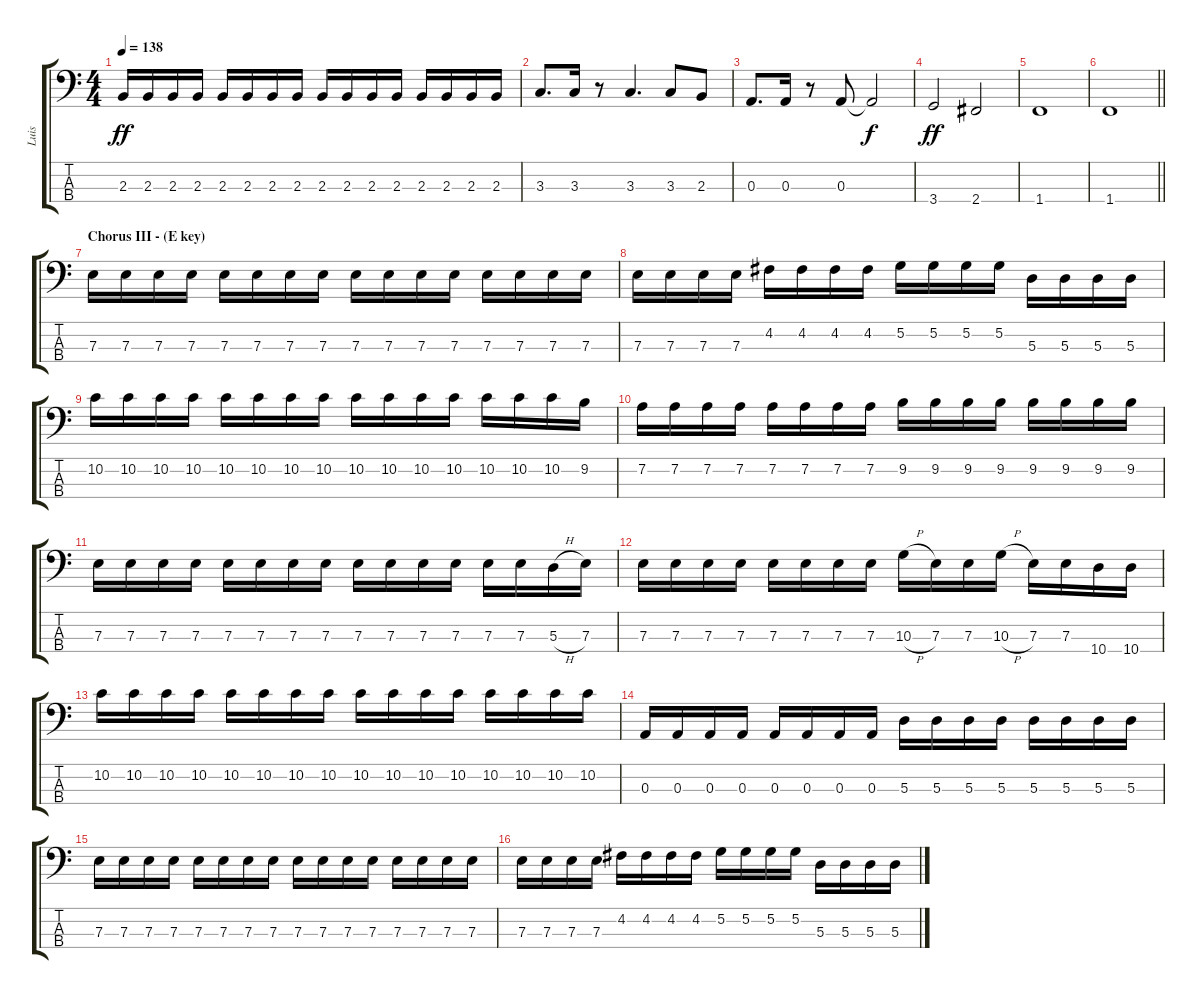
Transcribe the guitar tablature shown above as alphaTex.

\track ("Luis" "Luis") {instrument electricbassfinger}
\staff {score tabs}
\tuning (G2 D2 A1 E1) {hide}
\ts (4 4)
\tempo 138
\clef f4
\ks c
2.3.16{dy ff} 2.3.16 2.3.16 2.3.16 2.3.16 2.3.16 2.3.16 2.3.16 2.3.16 2.3.16 2.3.16 2.3.16 2.3.16 2.3.16 2.3.16 2.3.16 |
3.3.8{d} 3.3.16 r.8 3.3.4{d} 3.3.8 2.3.8 |
0.3.8{d} 0.3.16 r.8 0.3.8 0.3{t}.2{dy f} |
3.4.2{dy ff} 2.4.2 |
1.4.1 |
\barLineRight lightlight
1.4.1 |
\section ("" "Chorus III - (E key)")
7.3.16 7.3.16 7.3.16 7.3.16 7.3.16 7.3.16 7.3.16 7.3.16 7.3.16 7.3.16 7.3.16 7.3.16 7.3.16 7.3.16 7.3.16 7.3.16 |
7.3.16 7.3.16 7.3.16 7.3.16 4.2.16 4.2.16 4.2.16 4.2.16 5.2.16 5.2.16 5.2.16 5.2.16 5.3.16 5.3.16 5.3.16 5.3.16 |
10.2.16 10.2.16 10.2.16 10.2.16 10.2.16 10.2.16 10.2.16 10.2.16 10.2.16 10.2.16 10.2.16 10.2.16 10.2.16 10.2.16 10.2.16 9.2.16 |
7.2.16 7.2.16 7.2.16 7.2.16 7.2.16 7.2.16 7.2.16 7.2.16 9.2.16 9.2.16 9.2.16 9.2.16 9.2.16 9.2.16 9.2.16 9.2.16 |
7.3.16 7.3.16 7.3.16 7.3.16 7.3.16 7.3.16 7.3.16 7.3.16 7.3.16 7.3.16 7.3.16 7.3.16 7.3.16 7.3.16 5.3{h}.16 7.3.16 |
7.3.16 7.3.16 7.3.16 7.3.16 7.3.16 7.3.16 7.3.16 7.3.16 10.3{h}.16 7.3.16 7.3.16 10.3{h}.16 7.3.16 7.3.16 10.4.16 10.4.16 |
10.2.16 10.2.16 10.2.16 10.2.16 10.2.16 10.2.16 10.2.16 10.2.16 10.2.16 10.2.16 10.2.16 10.2.16 10.2.16 10.2.16 10.2.16 10.2.16 |
0.3.16 0.3.16 0.3.16 0.3.16 0.3.16 0.3.16 0.3.16 0.3.16 5.3.16 5.3.16 5.3.16 5.3.16 5.3.16 5.3.16 5.3.16 5.3.16 |
7.3.16 7.3.16 7.3.16 7.3.16 7.3.16 7.3.16 7.3.16 7.3.16 7.3.16 7.3.16 7.3.16 7.3.16 7.3.16 7.3.16 7.3.16 7.3.16 |
7.3.16 7.3.16 7.3.16 7.3.16 4.2.16 4.2.16 4.2.16 4.2.16 5.2.16 5.2.16 5.2.16 5.2.16 5.3.16 5.3.16 5.3.16 5.3.16
